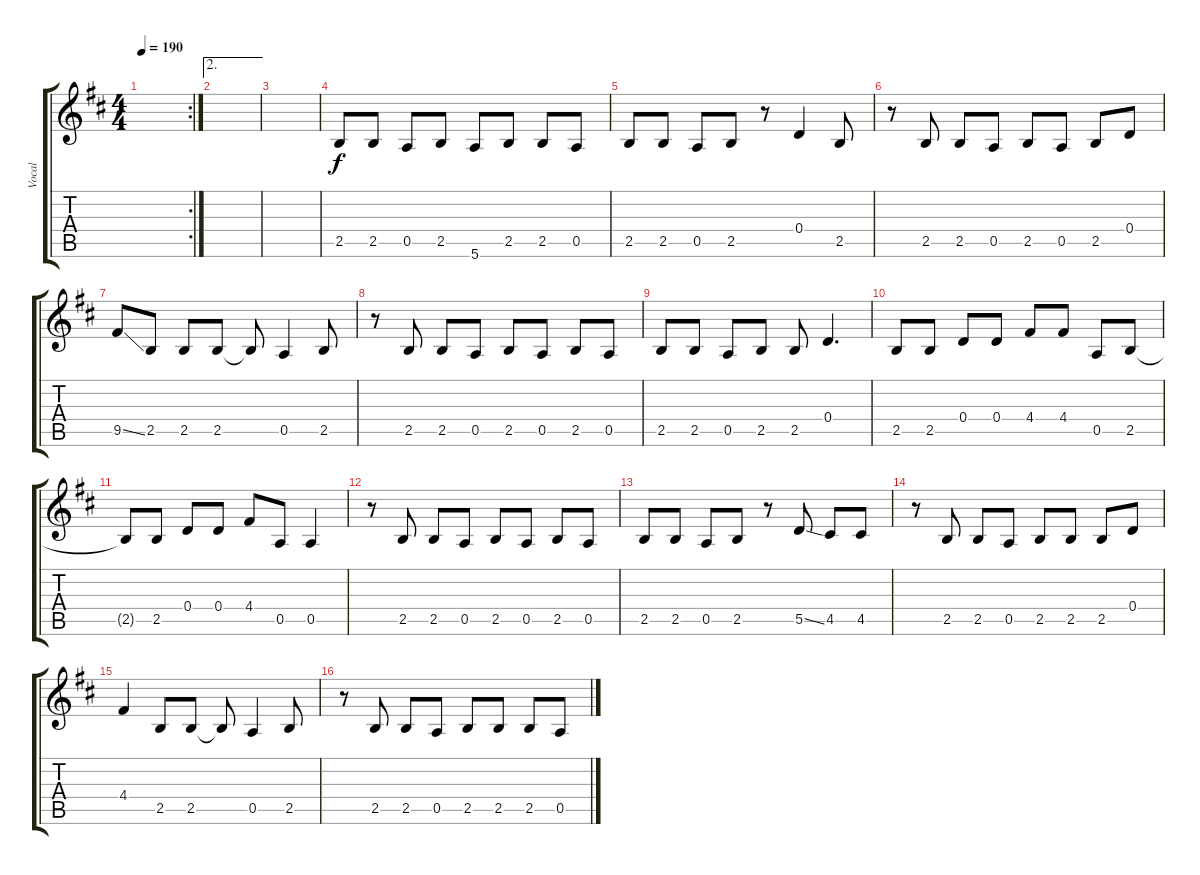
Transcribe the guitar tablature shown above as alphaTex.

\track ("Vocal" "Vocal") {instrument overdrivenguitar}
\staff {score tabs}
\tuning (E4 B3 G3 D3 A2 E2) {hide}
\rc 2
\ts (4 4)
\tempo 190
\clef g2
\ks d
|
\ae 2
|
|
2.5.8 2.5.8 0.5.8 2.5.8 5.6.8 2.5.8 2.5.8 0.5.8 |
2.5.8 2.5.8 0.5.8 2.5.8 r.8 0.4.4 2.5.8 |
r.8 2.5.8 2.5.8 0.5.8 2.5.8 0.5.8 2.5.8 0.4.8 |
9.5{ss}.8 2.5.8 2.5.8 2.5.8 2.5{t}.8 0.5.4 2.5.8 |
r.8 2.5.8 2.5.8 0.5.8 2.5.8 0.5.8 2.5.8 0.5.8 |
2.5.8 2.5.8 0.5.8 2.5.8 2.5.8 0.4.4{d} |
2.5.8 2.5.8 0.4.8 0.4.8 4.4.8 4.4.8 0.5.8 2.5.8 |
2.5{t}.8 2.5.8 0.4.8 0.4.8 4.4.8 0.5.8 0.5.4 |
r.8 2.5.8 2.5.8 0.5.8 2.5.8 0.5.8 2.5.8 0.5.8 |
2.5.8 2.5.8 0.5.8 2.5.8 r.8 5.5{ss}.8 4.5.8 4.5.8 |
r.8 2.5.8 2.5.8 0.5.8 2.5.8 2.5.8 2.5.8 0.4.8 |
4.4.4 2.5.8 2.5.8 2.5{t}.8 0.5.4 2.5.8 |
r.8 2.5.8 2.5.8 0.5.8 2.5.8 2.5.8 2.5.8 0.5.8
